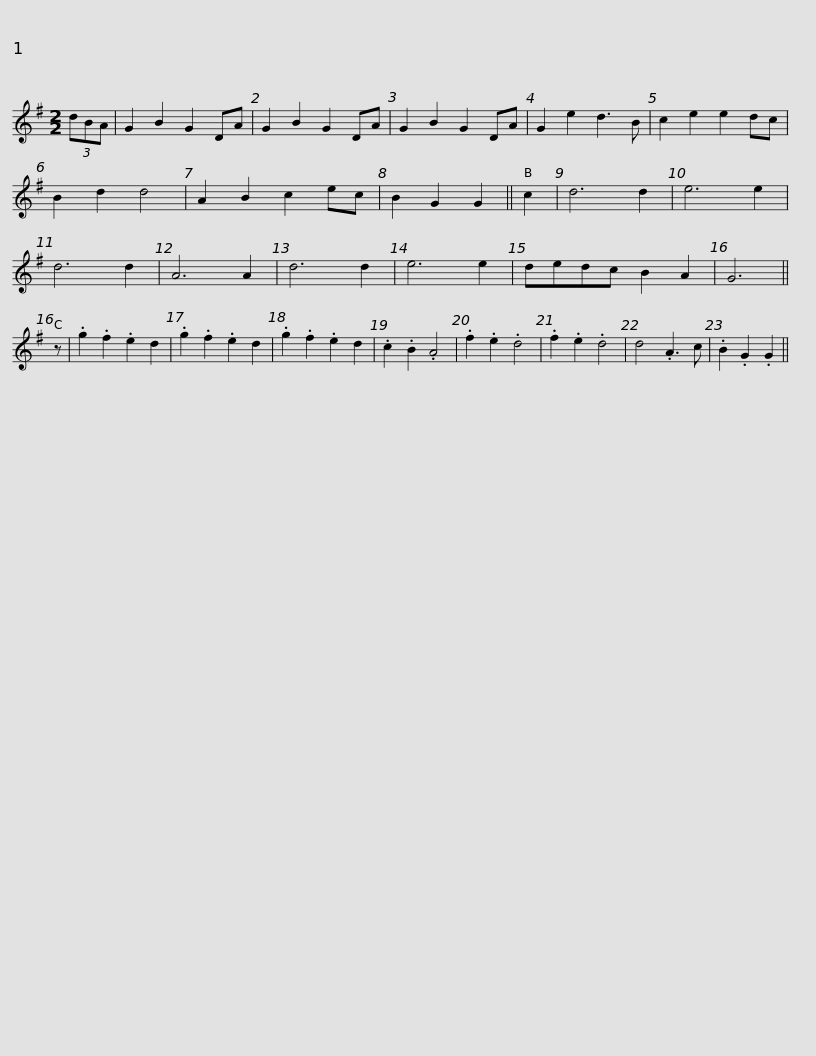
X:1
L:1/8
M:2/2
I:linebreak $
K:G
V:1 treble
V:1
 (3dBA | G2 B2 G2 DA | G2 B2 G2 DA | G2 B2 G2 DA | G2 e2 d3 B | %5
 c2 e2 e2 dc | B2 d2 d4 | A2 B2 c2 ec | B2 G2 G2 || c2 |$ %10
 d6 d2 | e6 e2 | d6 d2 | A6 A2 | d6 d2 | %15
 e6 e2 | dedc B2 A2 | G6 || z | .g2 .f2 .e2 d2 | %20
 .g2 .f2 .e2 d2 | .g2 .f2 .e2 d2 |$ .c2 .B2 .A4 | .f2 .e2 .d4 | .f2 .e2 .d4 | %25
 d4 .A3 c | .B2 .G2 .G2 || %27
